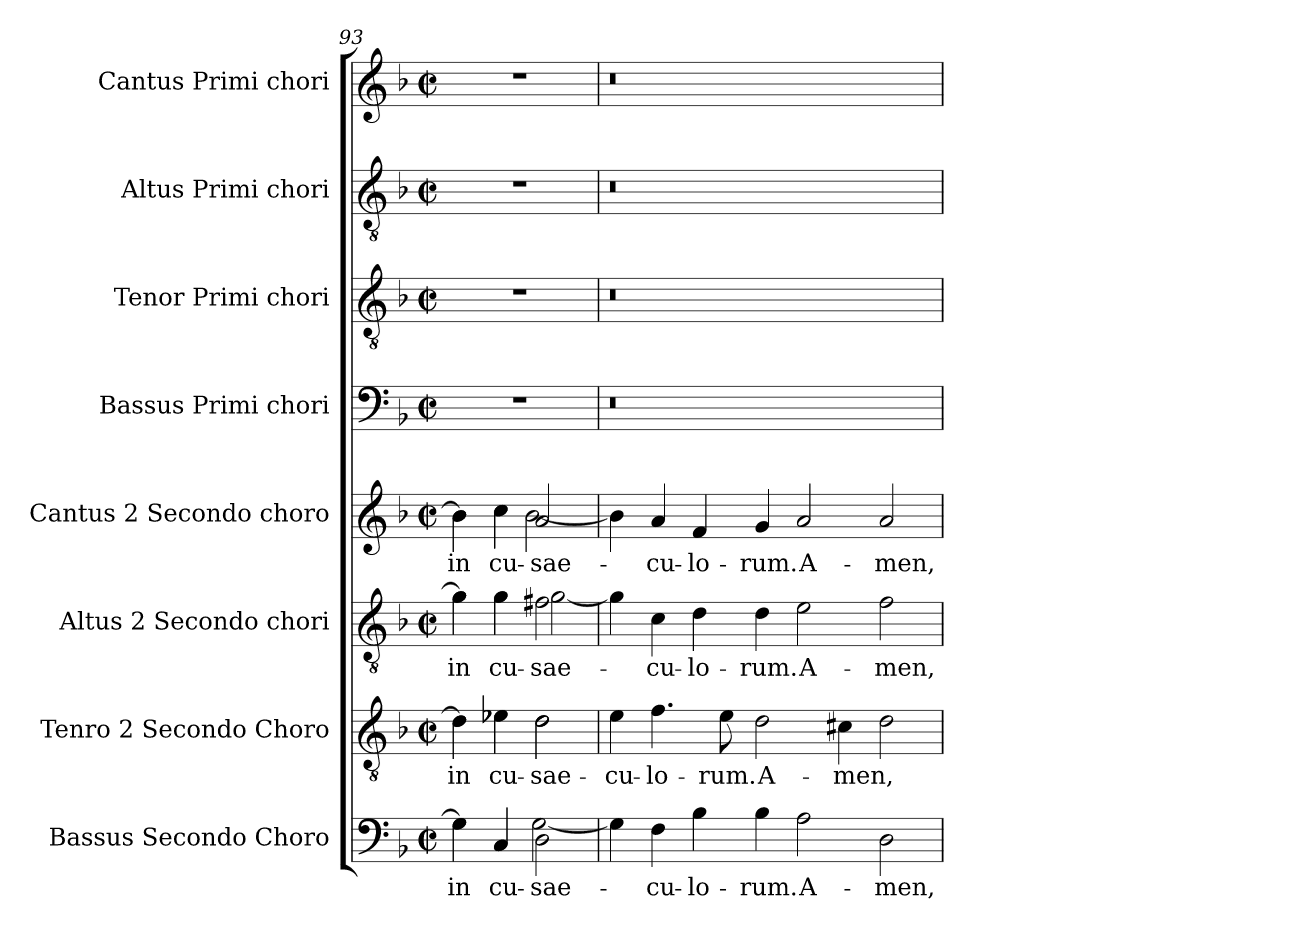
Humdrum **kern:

**kern	**text	**kern	**text	**kern	**text	**kern	**text	**kern	**kern	**kern	**kern
*part8	*part8	*part7	*part7	*part6	*part6	*part5	*part5	*part4	*part3	*part2	*part1
*staff8	*staff8	*staff7	*staff7	*staff6	*staff6	*staff5	*staff5	*staff4	*staff3	*staff2	*staff1
*I"Bassus  Secondo Choro	*	*I"Tenro 2  Secondo Choro	*	*I"Altus 2  Secondo chori	*	*I"Cantus 2  Secondo choro	*	*I"Bassus  Primi chori	*I"Tenor  Primi chori	*I"Altus  Primi chori	*I"Cantus  Primi chori
*I'Ch	*	*I'Ch	*	*I'Ch	*	*I'Ch	*	*I'Ch	*I'Ch	*I'Ch	*I'Ch
*clefF4	*	*clefGv2	*	*clefGv2	*	*clefG2	*	*clefF4	*clefGv2	*clefGv2	*clefG2
*k[b-]	*	*k[b-]	*	*k[b-]	*	*k[b-]	*	*k[b-]	*k[b-]	*k[b-]	*k[b-]
*F:	*	*F:	*	*F:	*	*F:	*	*F:	*F:	*F:	*F:
*M2/2	*	*M2/2	*	*M2/2	*	*M2/2	*	*M2/2	*M2/2	*M2/2	*M2/2
*met(c|)	*	*met(c|)	*	*met(c|)	*	*met(c|)	*	*met(c|)	*met(c|)	*met(c|)	*met(c|)
=93	=93	=93	=93	=93	=93	=93	=93	=93	=93	=93	=93
!	!LO:LY:b:cj	!	!LO:LY:b:cj	!	!LO:LY:b:cj	!	!LO:LY:b:cj	!	!	!	!
*^	*	*^	*	*^	*	*^	*	*	*	*	*
4G\]	4G\	in	4d\]	4d\	in	4g\]	4g\	in	4b-\]	4b-\	in	1r	1r	1r	1r
!	!	!LO:LY:b:cj	!	!	!	!	!	!	!	!	!	!	!	!	!
!	!	!LO:LY:b:rj	!	!	!LO:LY:b:cj	!	!	!	!	!	!	!	!	!	!
!	!	!	!	!	!LO:LY:b:rj	!	!	!LO:LY:b:cj	!	!	!	!	!	!	!
!	!	!	!	!	!	!	!	!LO:LY:b:rj	!	!	!LO:LY:b:cj	!	!	!	!
!	!	!	!	!	!	!	!	!	!	!	!LO:LY:b:rj	!	!	!	!
4C/	4C/	-cu-	4e-X\	4e-\	-cu-	4g\	4g\	-cu-	4cc\	4cc\	-cu-	.	.	.	.
!	!	!LO:LY:b:cj	!	!	!	!	!	!	!	!	!	!	!	!	!
!	!	!LO:LY:b:cj	!	!	!LO:LY:b:cj	!	!	!	!	!	!	!	!	!	!
!	!	!	!	!	!LO:LY:b:cj	!	!	!LO:LY:b:cj	!	!	!	!	!	!	!
!	!	!	!	!	!	!	!	!LO:LY:b:cj	!	!	!LO:LY:b:cj	!	!	!	!
!	!	!	!	!	!	!	!	!	!	!	!LO:LY:b:cj	!	!	!	!
2D\	[>2G\	sae-	2d\	2d\	sae-	2f#X\	[>2g\	sae-	2a/	[>2b-\	sae-	.	.	.	.
=94	=94	=94	=94	=94	=94	=94	=94	=94	=94	=94	=94	=94	=94	=94	=94
!	!	!	!	!	!LO:LY:b	!	!	!	!	!	!	!	!	!	!
*v	*v	*	*	*	*	*v	*v	*	*v	*v	*	*	*	*	*
*	*	*v	*v	*	*	*	*	*	*	*	*	*
4G\]	.	4e\	-cu-	4g\]	.	4b-\]	.	0r	0r	0r	0r
!	!LO:LY:b	!	!LO:LY:b:cj	!	!LO:LY:b	!	!LO:LY:b	!	!	!	!
4F\	-cu-	4.f\	-lo-	4c\	-cu-	4a/	-cu-	.	.	.	.
!	!LO:LY:b:cj	!	!	!	!LO:LY:b:cj	!	!LO:LY:b:cj	!	!	!	!
4B-\	-lo-	.	.	4d\	-lo-	4f/	-lo-	.	.	.	.
!	!	!	!LO:LY:b:rj	!	!	!	!	!	!	!	!
.	.	8e\	-rum.	.	.	.	.	.	.	.	.
!	!LO:LY:b:cj	!	!LO:LY:b:cj	!	!LO:LY:b:cj	!	!LO:LY:b:cj	!	!	!	!
4B-\	-rum.	2d\	A-	4d\	-rum.	4g/	-rum.	.	.	.	.
!	!LO:LY:b	!	!	!	!LO:LY:b	!	!LO:LY:b	!	!	!	!
2A\	A-	.	.	2e\	A-	2a/	A-	.	.	.	.
!	!	!	!LO:LY:b	!	!	!	!	!	!	!	!
.	.	4c#X\	-men,	.	.	.	.	.	.	.	.
!	!LO:LY:b:cj	!	!	!	!LO:LY:b:cj	!	!LO:LY:b:cj	!	!	!	!
2D\	-men,	2d\	.	2f\	-men,	2a/	-men,	.	.	.	.
=	=	=	=	=	=	=	=	=	=	=	=
*-	*-	*-	*-	*-	*-	*-	*-	*-	*-	*-	*-
